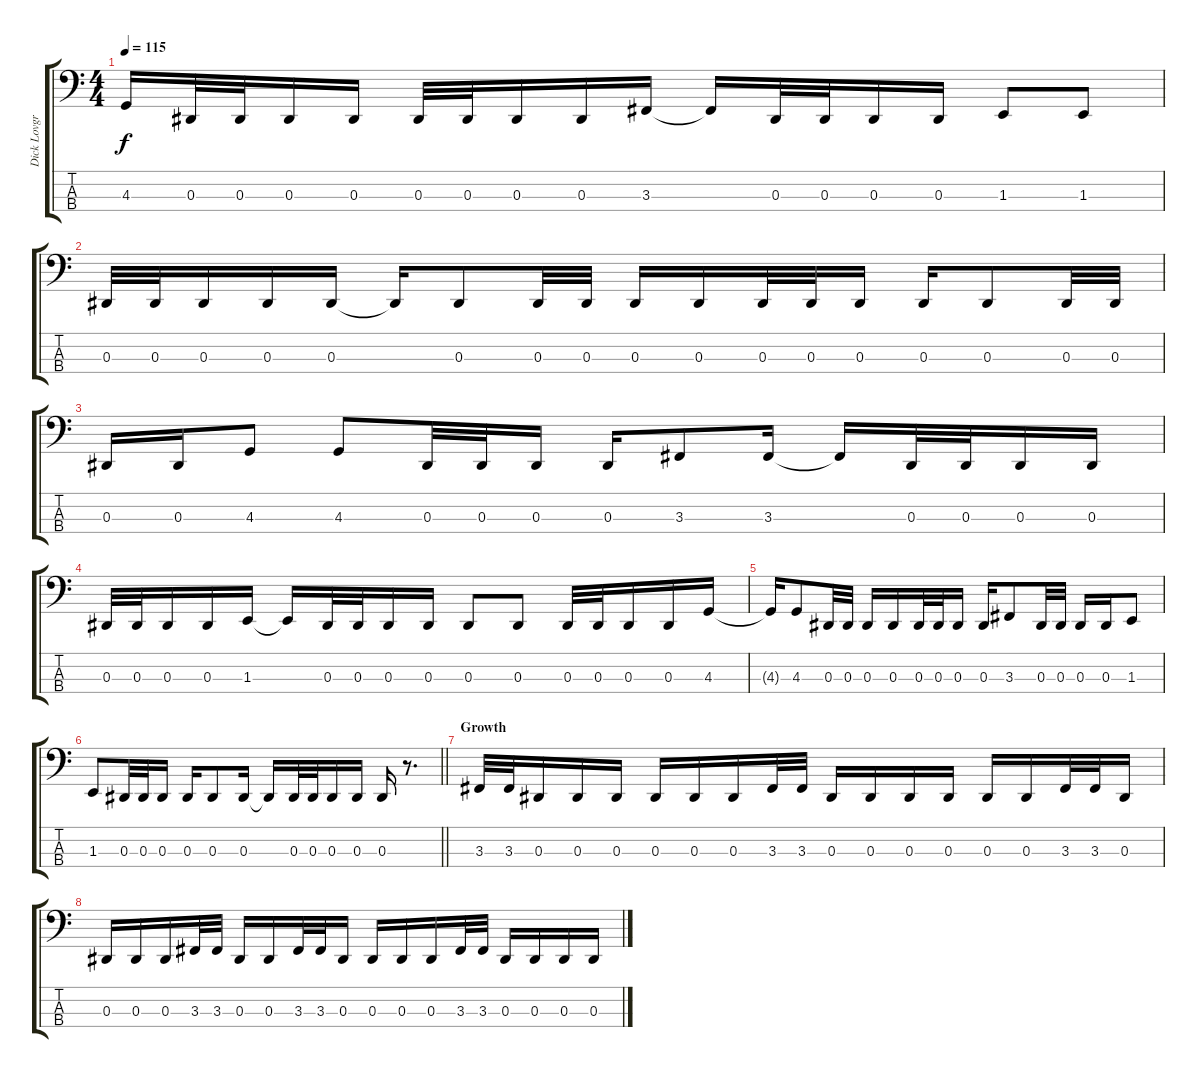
\track ("Dick Lovgren (Bass)" "Dick Lovgr") {instrument slapbass2}
\staff {score tabs}
\tuning (Bb1 Ab1 Eb1 Db1) {hide}
\ts (4 4)
\tempo 115
\clef f4
\ks c
4.3{t}.16{dy f} 0.3.32 0.3.32 0.3.16 0.3.16 0.3.32 0.3.32 0.3.16 0.3.16 3.3.16 3.3{t}.16 0.3.32 0.3.32 0.3.16 0.3.16 1.3.8 1.3.8 |
0.3.32 0.3.32 0.3.16 0.3.16 0.3.16 0.3{t}.16 0.3.8 0.3.32 0.3.32 0.3.16 0.3.16 0.3.32 0.3.32 0.3.16 0.3.16 0.3.8 0.3.32 0.3.32 |
0.3.16 0.3.16 4.3.8 4.3.8 0.3.32 0.3.32 0.3.16 0.3.16 3.3.8 3.3.16 3.3{t}.16 0.3.32 0.3.32 0.3.16 0.3.16 |
0.3.32 0.3.32 0.3.16 0.3.16 1.3.16 1.3{t}.16 0.3.32 0.3.32 0.3.16 0.3.16 0.3.8 0.3.8 0.3.32 0.3.32 0.3.16 0.3.16 4.3.16 |
4.3{t}.16 4.3.8 0.3.32 0.3.32 0.3.16 0.3.16 0.3.32 0.3.32 0.3.16 0.3.16 3.3.8 0.3.32 0.3.32 0.3.16 0.3.16 1.3.8 |
\barLineRight lightlight
1.3.8 0.3.32 0.3.32 0.3.16 0.3.16 0.3.8 0.3.16 0.3{t}.16 0.3.32 0.3.32 0.3.16 0.3.16 0.3.16 r.8{d} |
\section ("" "Growth")
3.3.32 3.3.32 0.3.16 0.3.16 0.3.16 0.3.16 0.3.16 0.3.16 3.3.32 3.3.32 0.3.16 0.3.16 0.3.16 0.3.16 0.3.16 0.3.16 3.3.32 3.3.32 0.3.16 |
0.3.16 0.3.16 0.3.16 3.3.32 3.3.32 0.3.16 0.3.16 3.3.32 3.3.32 0.3.16 0.3.16 0.3.16 0.3.16 3.3.32 3.3.32 0.3.16 0.3.16 0.3.16 0.3.16
